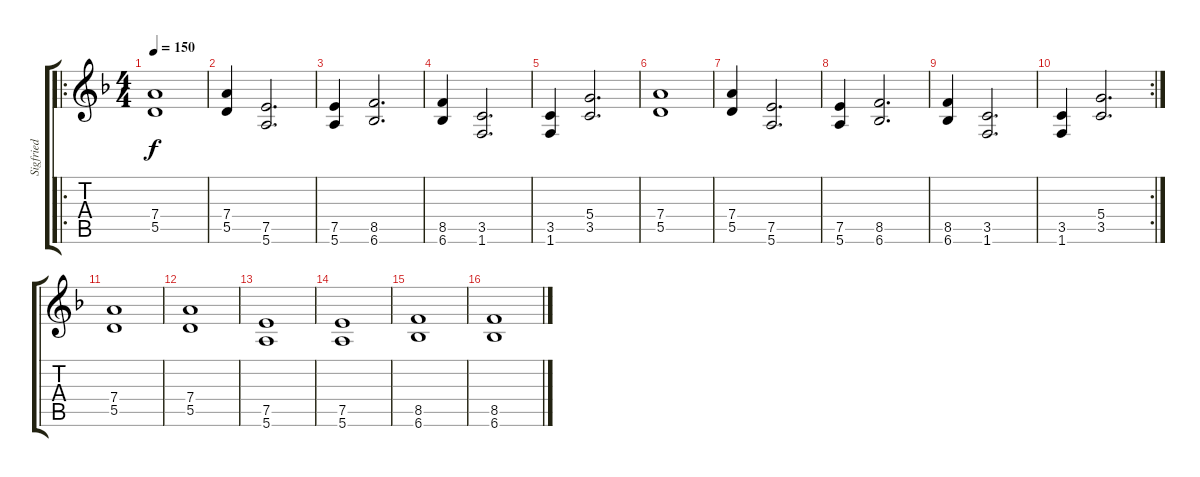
\track ("Sigfried" "Sigfried") {instrument distortionguitar}
\staff {score tabs}
\tuning (E4 B3 G3 D3 A2 E2) {hide}
\ro
\ts (4 4)
\tempo 150
\clef g2
\ks dminor
(7.4 5.5).1{dy f} |
(7.4 5.5).4 (7.5 5.6).2{d} |
(7.5 5.6).4 (8.5 6.6).2{d} |
(8.5 6.6).4 (3.5 1.6).2{d} |
(3.5 1.6).4 (5.4 3.5).2{d} |
(7.4 5.5).1 |
(7.4 5.5).4 (7.5 5.6).2{d} |
(7.5 5.6).4 (8.5 6.6).2{d} |
(8.5 6.6).4 (3.5 1.6).2{d} |
\rc 2
(3.5 1.6).4 (5.4 3.5).2{d} |
(7.4 5.5).1 |
(7.4 5.5).1 |
(7.5 5.6).1 |
(7.5 5.6).1 |
(8.5 6.6).1 |
(8.5 6.6).1
